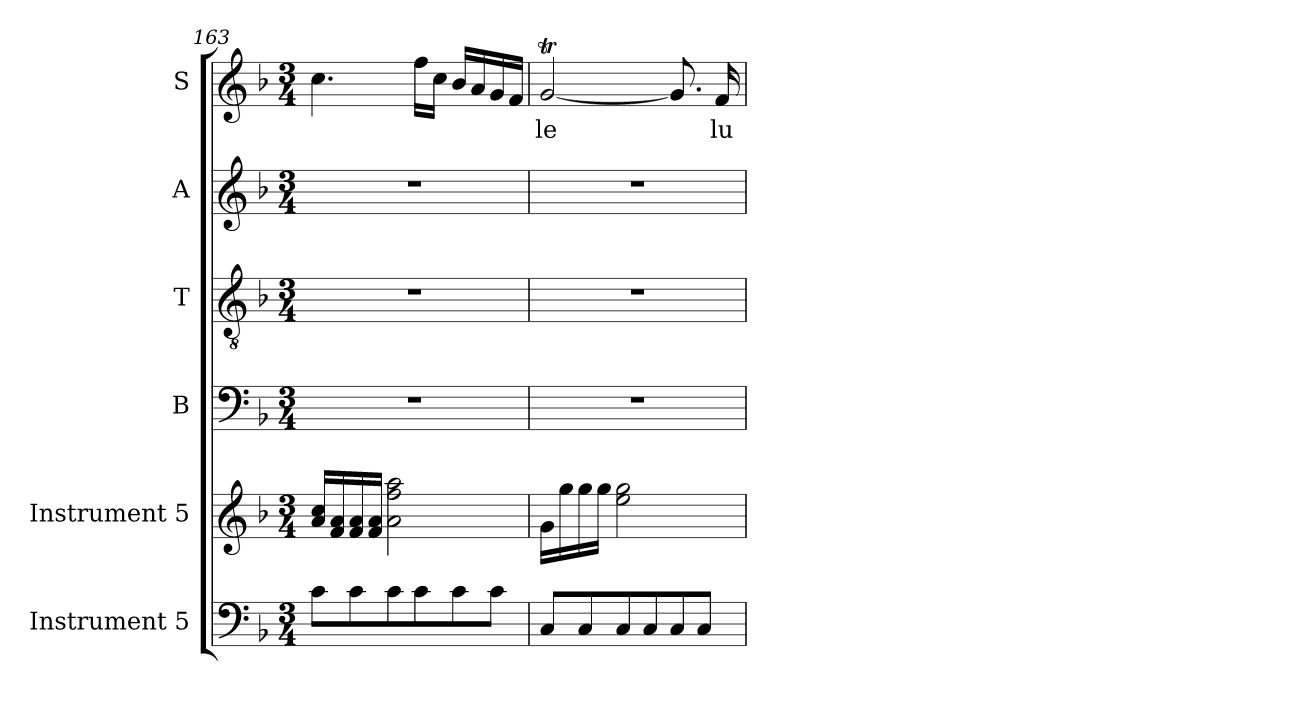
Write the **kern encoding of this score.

**kern	**kern	**kern	**kern	**kern	**kern	**text
*part6	*part5	*part4	*part3	*part2	*part1	*part1
*staff6	*staff5	*staff4	*staff3	*staff2	*staff1	*staff1
*I"Instrument 5	*I"Instrument 5	*I"B	*I"T	*I"A	*I"S	*
*	*	*I'B	*I'T	*I'A	*I'S	*
*clefF4	*clefG2	*clefF4	*clefGv2	*clefG2	*clefG2	*
*k[b-]	*k[b-]	*k[b-]	*k[b-]	*k[b-]	*k[b-]	*
*F:	*F:	*F:	*F:	*F:	*F:	*
*M3/4	*M3/4	*M3/4	*M3/4	*M3/4	*M3/4	*
=163	=163	=163	=163	=163	=163	=163
!	!	!	!	!	!	!LO:LY:b:cj
8c\L	16a/ 16cc/L	2.r	2.r	2.r	4.cc\	.
.	16f/ 16a/	.	.	.	.	.
8c\	16f/ 16a/	.	.	.	.	.
.	16f/ 16a/J	.	.	.	.	.
8c\	2ff\ 2a\ 2aa\	.	.	.	.	.
!	!	!	!	!	!	!LO:LY:b:cj
8c\	.	.	.	.	16ff\L	.
!	!	!	!	!	!	!LO:LY:b:cj
.	.	.	.	.	16cc\J	.
!	!	!	!	!	!	!LO:LY:b:cj
8c\	.	.	.	.	16b-/L	.
!	!	!	!	!	!	!LO:LY:b:cj
.	.	.	.	.	16a/	.
!	!	!	!	!	!	!LO:LY:b:cj
8c\J	.	.	.	.	16g/	.
!	!	!	!	!	!	!LO:LY:b:cj
.	.	.	.	.	16f/J	.
=164	=164	=164	=164	=164	=164	=164
!	!	!	!	!	!	!LO:LY:b:cj
8C/L	16g\L	2.r	2.r	2.r	[<2gT/	le
.	16gg\	.	.	.	.	.
8C/	16gg\	.	.	.	.	.
.	16gg\J	.	.	.	.	.
8C/	2gg\ 2ee\	.	.	.	.	.
8C/	.	.	.	.	.	.
!	!	!	!	!	!	!LO:LY:b:cj
8C/	.	.	.	.	8.g/]	.
8C/J	.	.	.	.	.	.
!	!	!	!	!	!	!LO:LY:b:cj
.	.	.	.	.	16f/	lu
=	=	=	=	=	=	=
*-	*-	*-	*-	*-	*-	*-
